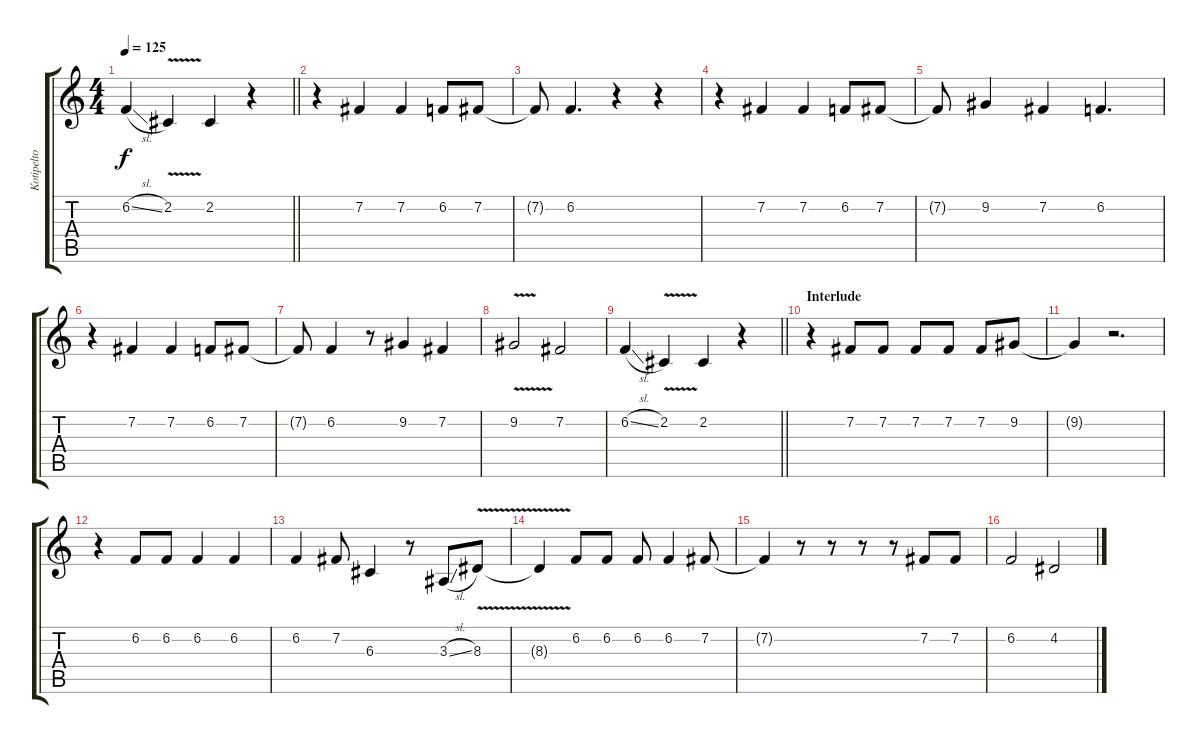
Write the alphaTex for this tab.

\track ("Kotipelto the singer" "Kotipelto ") {instrument lead1square}
\staff {score tabs}
\tuning (E4 B3 G3 D3 A2 E2) {hide}
\ts (4 4)
\tempo 125
\clef g2
\barLineRight lightlight
\ks c
6.2{sl}.4{dy f} 2.2{v}.4 2.2.4 r.4 |
r.4 7.2.4 7.2.4 6.2.8 7.2.8 |
7.2{t}.8 6.2.4{d} r.4 r.4 |
r.4 7.2.4 7.2.4 6.2.8 7.2.8 |
7.2{t}.8 9.2.4 7.2.4 6.2.4{d} |
r.4 7.2.4 7.2.4 6.2.8 7.2.8 |
7.2{t}.8 6.2.4 r.8 9.2.4 7.2.4 |
9.2{v}.2 7.2.2 |
\barLineRight lightlight
6.2{sl}.4 2.2{v}.4 2.2.4 r.4 |
\section ("" "Interlude")
r.4 7.2.8 7.2.8 7.2.8 7.2.8 7.2.8 9.2.8 |
9.2{t}.4 r.2{d} |
r.4 6.2.8 6.2.8 6.2.4 6.2.4 |
6.2.4 7.2.8 6.3.4 r.8 3.3{sl}.8 8.3{v}.8 |
8.3{t}.4 6.2.8 6.2.8 6.2.8 6.2.4 7.2.8 |
7.2{t}.4 r.8 r.8 r.8 r.8 7.2.8 7.2.8 |
6.2.2 4.2.2
